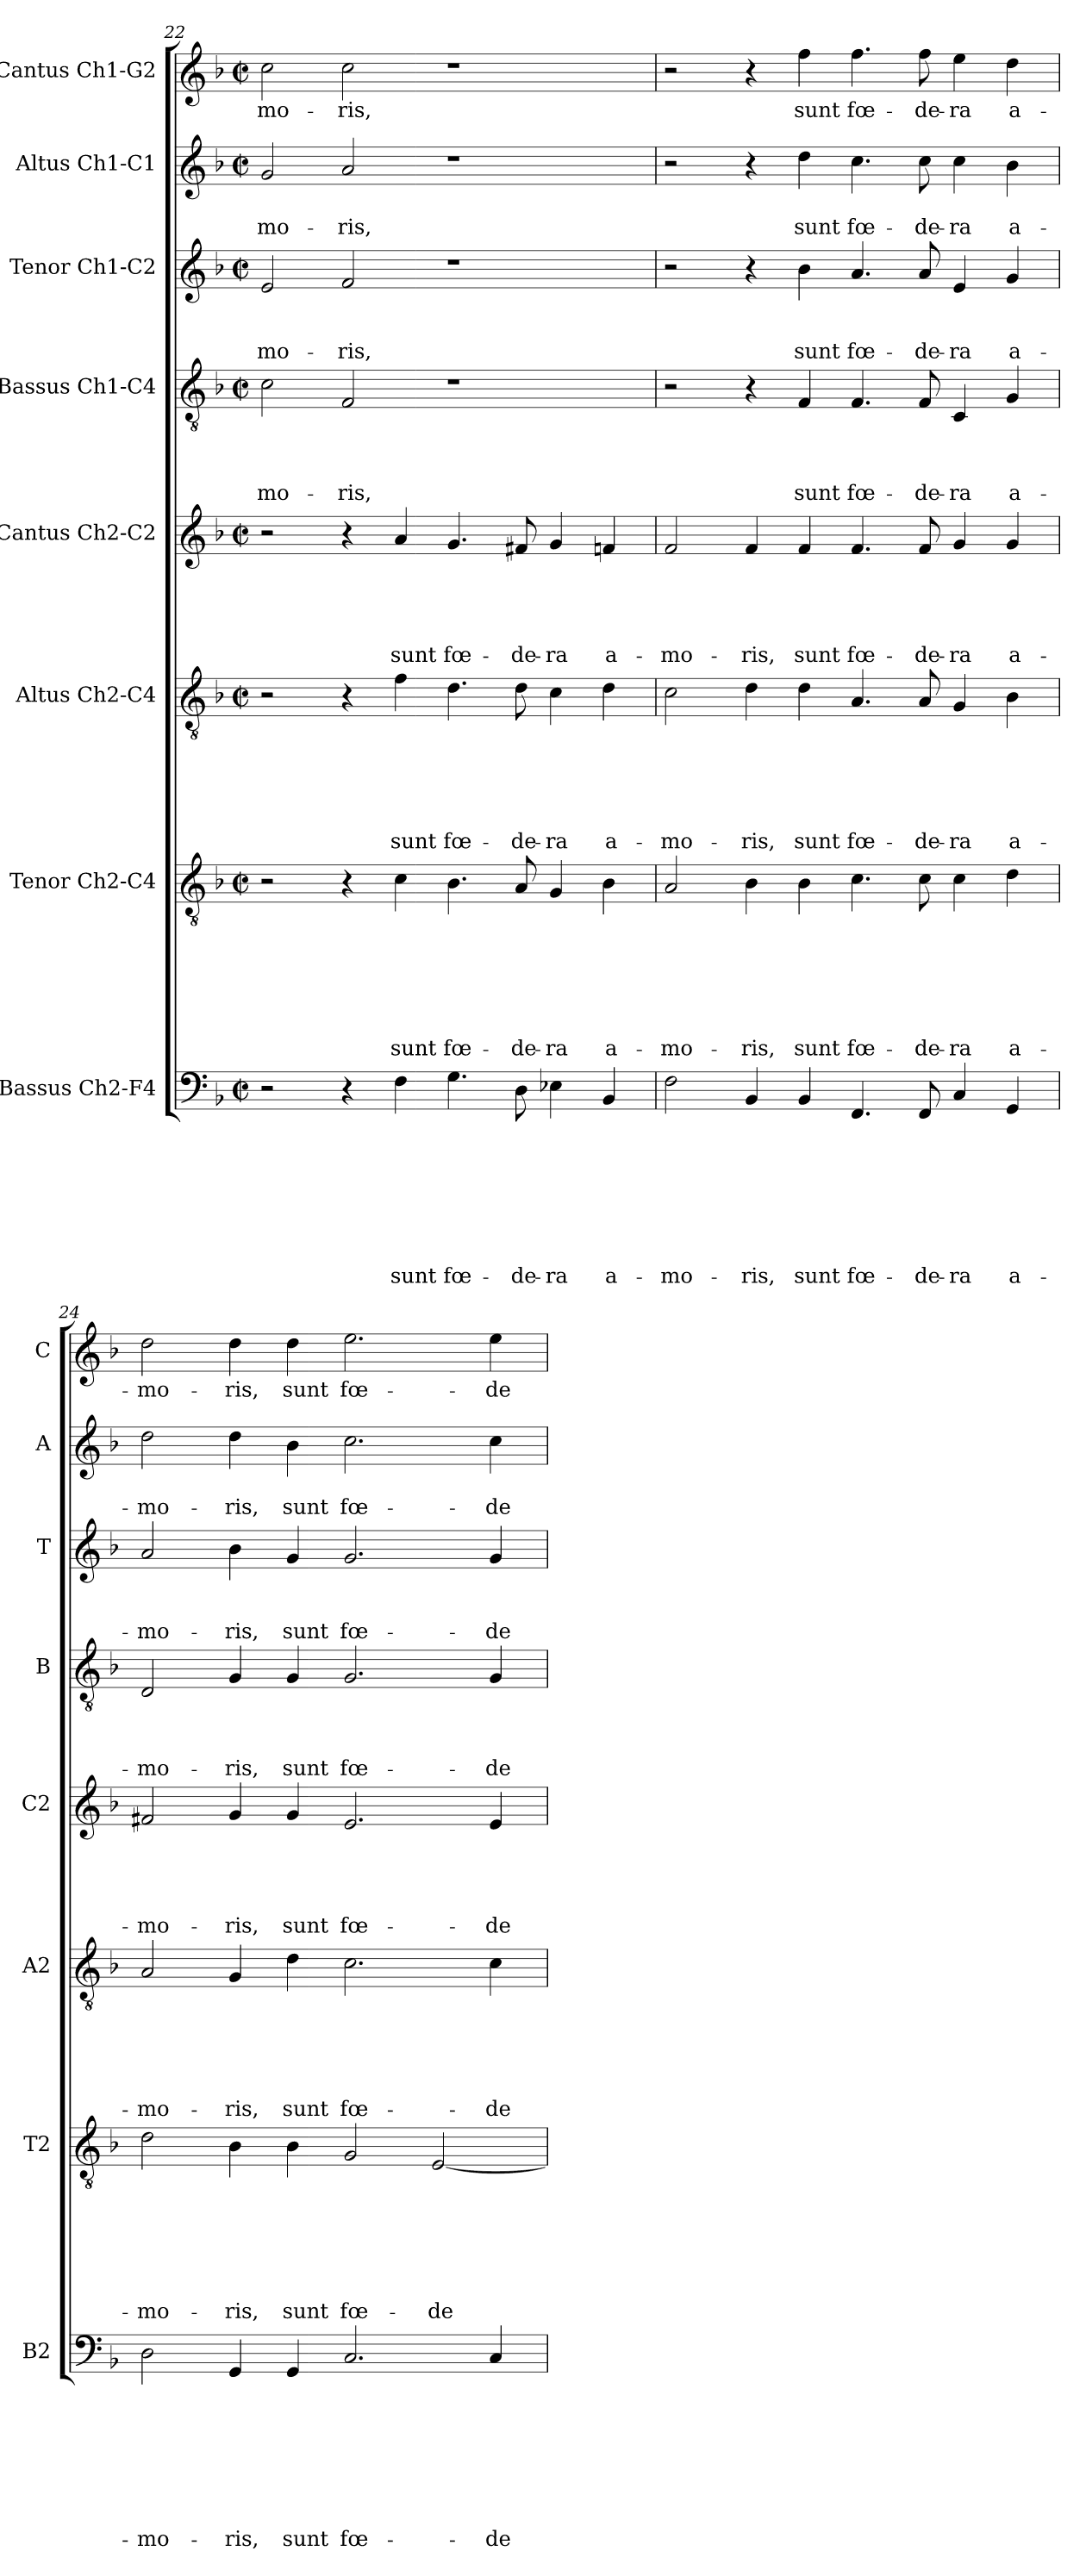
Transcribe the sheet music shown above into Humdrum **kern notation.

**kern	**text	**text	**text	**text	**text	**text	**text	**text	**kern	**text	**text	**text	**text	**text	**text	**text	**kern	**text	**text	**text	**text	**text	**text	**kern	**text	**text	**text	**text	**text	**kern	**text	**text	**text	**text	**kern	**text	**text	**text	**kern	**text	**text	**kern	**text
*part8	*part8	*part8	*part8	*part8	*part8	*part8	*part8	*part8	*part7	*part7	*part7	*part7	*part7	*part7	*part7	*part7	*part6	*part6	*part6	*part6	*part6	*part6	*part6	*part5	*part5	*part5	*part5	*part5	*part5	*part4	*part4	*part4	*part4	*part4	*part3	*part3	*part3	*part3	*part2	*part2	*part2	*part1	*part1
*staff8	*staff8	*staff8	*staff8	*staff8	*staff8	*staff8	*staff8	*staff8	*staff7	*staff7	*staff7	*staff7	*staff7	*staff7	*staff7	*staff7	*staff6	*staff6	*staff6	*staff6	*staff6	*staff6	*staff6	*staff5	*staff5	*staff5	*staff5	*staff5	*staff5	*staff4	*staff4	*staff4	*staff4	*staff4	*staff3	*staff3	*staff3	*staff3	*staff2	*staff2	*staff2	*staff1	*staff1
*I"Bassus Ch2-F4	*	*	*	*	*	*	*	*	*I"Tenor Ch2-C4	*	*	*	*	*	*	*	*I"Altus Ch2-C4	*	*	*	*	*	*	*I"Cantus Ch2-C2	*	*	*	*	*	*I"Bassus Ch1-C4	*	*	*	*	*I"Tenor Ch1-C2	*	*	*	*I"Altus Ch1-C1	*	*	*I"Cantus Ch1-G2	*
*I'B2	*	*	*	*	*	*	*	*	*I'T2	*	*	*	*	*	*	*	*I'A2	*	*	*	*	*	*	*I'C2	*	*	*	*	*	*I'B	*	*	*	*	*I'T	*	*	*	*I'A	*	*	*I'C	*
*clefF4	*	*	*	*	*	*	*	*	*clefGv2	*	*	*	*	*	*	*	*clefGv2	*	*	*	*	*	*	*clefG2	*	*	*	*	*	*clefGv2	*	*	*	*	*clefG2	*	*	*	*clefG2	*	*	*clefG2	*
*k[b-]	*	*	*	*	*	*	*	*	*k[b-]	*	*	*	*	*	*	*	*k[b-]	*	*	*	*	*	*	*k[b-]	*	*	*	*	*	*k[b-]	*	*	*	*	*k[b-]	*	*	*	*k[b-]	*	*	*k[b-]	*
*F:	*	*	*	*	*	*	*	*	*F:	*	*	*	*	*	*	*	*F:	*	*	*	*	*	*	*F:	*	*	*	*	*	*F:	*	*	*	*	*F:	*	*	*	*F:	*	*	*F:	*
*M2/2	*	*	*	*	*	*	*	*	*M2/2	*	*	*	*	*	*	*	*M2/2	*	*	*	*	*	*	*M2/2	*	*	*	*	*	*M2/2	*	*	*	*	*M2/2	*	*	*	*M2/2	*	*	*M2/2	*
*met(c|)	*	*	*	*	*	*	*	*	*met(c|)	*	*	*	*	*	*	*	*met(c|)	*	*	*	*	*	*	*met(c|)	*	*	*	*	*	*met(c|)	*	*	*	*	*met(c|)	*	*	*	*met(c|)	*	*	*met(c|)	*
=22	=22	=22	=22	=22	=22	=22	=22	=22	=22	=22	=22	=22	=22	=22	=22	=22	=22	=22	=22	=22	=22	=22	=22	=22	=22	=22	=22	=22	=22	=22	=22	=22	=22	=22	=22	=22	=22	=22	=22	=22	=22	=22	=22
!	!	!	!	!	!	!	!	!	!	!	!	!	!	!	!	!	!	!	!	!	!	!	!	!	!	!	!	!	!	!	!	!	!	!LO:LY:b	!	!	!	!LO:LY:b	!	!	!LO:LY:b	!	!LO:LY:b
2r	.	.	.	.	.	.	.	.	2r	.	.	.	.	.	.	.	2r	.	.	.	.	.	.	2r	.	.	.	.	.	2c\	.	.	.	-mo-	2e/	.	.	-mo-	2g/	.	-mo-	2cc\	-mo-
!	!	!	!	!	!	!	!	!	!	!	!	!	!	!	!	!	!	!	!	!	!	!	!	!	!	!	!	!	!	!	!	!	!	!LO:LY:b	!	!	!	!LO:LY:b	!	!	!LO:LY:b	!	!LO:LY:b
4r	.	.	.	.	.	.	.	.	4r	.	.	.	.	.	.	.	4r	.	.	.	.	.	.	4r	.	.	.	.	.	2F/	.	.	.	-ris,	2f/	.	.	-ris,	2a/	.	-ris,	2cc\	-ris,
!	!	!	!	!	!	!	!	!LO:LY:b	!	!	!	!	!	!	!	!LO:LY:b	!	!	!	!	!	!	!LO:LY:b	!	!	!	!	!	!LO:LY:b	!	!	!	!	!	!	!	!	!	!	!	!	!	!
4F\	.	.	.	.	.	.	.	sunt	4c\	.	.	.	.	.	.	sunt	4f\	.	.	.	.	.	sunt	4a/	.	.	.	.	sunt	.	.	.	.	.	.	.	.	.	.	.	.	.	.
!	!	!	!	!	!	!	!	!LO:LY:b	!	!	!	!	!	!	!	!LO:LY:b	!	!	!	!	!	!	!LO:LY:b	!	!	!	!	!	!LO:LY:b	!	!	!	!	!	!	!	!	!	!	!	!	!	!
4.G\	.	.	.	.	.	.	.	fœ-	4.B-\	.	.	.	.	.	.	fœ-	4.d\	.	.	.	.	.	fœ-	4.g/	.	.	.	.	fœ-	1r	.	.	.	.	1r	.	.	.	1r	.	.	1r	.
!	!	!	!	!	!	!	!	!LO:LY:b	!	!	!	!	!	!	!	!LO:LY:b	!	!	!	!	!	!	!LO:LY:b	!	!	!	!	!	!LO:LY:b	!	!	!	!	!	!	!	!	!	!	!	!	!	!
8D\	.	.	.	.	.	.	.	-de-	8A/	.	.	.	.	.	.	-de-	8d\	.	.	.	.	.	-de-	8f#X/	.	.	.	.	-de-	.	.	.	.	.	.	.	.	.	.	.	.	.	.
!	!	!	!	!	!	!	!	!LO:LY:b	!	!	!	!	!	!	!	!LO:LY:b	!	!	!	!	!	!	!LO:LY:b	!	!	!	!	!	!LO:LY:b	!	!	!	!	!	!	!	!	!	!	!	!	!	!
4E-X\	.	.	.	.	.	.	.	-ra	4G/	.	.	.	.	.	.	-ra	4c\	.	.	.	.	.	-ra	4g/	.	.	.	.	-ra	.	.	.	.	.	.	.	.	.	.	.	.	.	.
!	!	!	!	!	!	!	!	!LO:LY:b	!	!	!	!	!	!	!	!LO:LY:b	!	!	!	!	!	!	!LO:LY:b	!	!	!	!	!	!LO:LY:b	!	!	!	!	!	!	!	!	!	!	!	!	!	!
4BB-/	.	.	.	.	.	.	.	a-	4B-\	.	.	.	.	.	.	a-	4d\	.	.	.	.	.	a-	4fn/	.	.	.	.	a-	.	.	.	.	.	.	.	.	.	.	.	.	.	.
!!LO:LB:g=z
=23	=23	=23	=23	=23	=23	=23	=23	=23	=23	=23	=23	=23	=23	=23	=23	=23	=23	=23	=23	=23	=23	=23	=23	=23	=23	=23	=23	=23	=23	=23	=23	=23	=23	=23	=23	=23	=23	=23	=23	=23	=23	=23	=23
!	!	!	!	!	!	!	!	!LO:LY:b	!	!	!	!	!	!	!	!LO:LY:b	!	!	!	!	!	!	!LO:LY:b	!	!	!	!	!	!LO:LY:b	!	!	!	!	!	!	!	!	!	!	!	!	!	!
2F\	.	.	.	.	.	.	.	-mo-	2A/	.	.	.	.	.	.	-mo-	2c\	.	.	.	.	.	-mo-	2f/	.	.	.	.	-mo-	2r	.	.	.	.	2r	.	.	.	2r	.	.	2r	.
!	!	!	!	!	!	!	!	!LO:LY:b	!	!	!	!	!	!	!	!LO:LY:b	!	!	!	!	!	!	!LO:LY:b	!	!	!	!	!	!LO:LY:b	!	!	!	!	!	!	!	!	!	!	!	!	!	!
4BB-/	.	.	.	.	.	.	.	-ris,	4B-\	.	.	.	.	.	.	-ris,	4d\	.	.	.	.	.	-ris,	4f/	.	.	.	.	-ris,	4r	.	.	.	.	4r	.	.	.	4r	.	.	4r	.
!	!	!	!	!	!	!	!	!LO:LY:b	!	!	!	!	!	!	!	!LO:LY:b	!	!	!	!	!	!	!LO:LY:b	!	!	!	!	!	!LO:LY:b	!	!	!	!	!LO:LY:b	!	!	!	!LO:LY:b	!	!	!LO:LY:b	!	!LO:LY:b
4BB-/	.	.	.	.	.	.	.	sunt	4B-\	.	.	.	.	.	.	sunt	4d\	.	.	.	.	.	sunt	4f/	.	.	.	.	sunt	4F/	.	.	.	sunt	4b-\	.	.	sunt	4dd\	.	sunt	4ff\	sunt
!	!	!	!	!	!	!	!	!LO:LY:b	!	!	!	!	!	!	!	!LO:LY:b	!	!	!	!	!	!	!LO:LY:b	!	!	!	!	!	!LO:LY:b	!	!	!	!	!LO:LY:b	!	!	!	!LO:LY:b	!	!	!LO:LY:b	!	!LO:LY:b
4.FF/	.	.	.	.	.	.	.	fœ-	4.c\	.	.	.	.	.	.	fœ-	4.A/	.	.	.	.	.	fœ-	4.f/	.	.	.	.	fœ-	4.F/	.	.	.	fœ-	4.a/	.	.	fœ-	4.cc\	.	fœ-	4.ff\	fœ-
!	!	!	!	!	!	!	!	!LO:LY:b	!	!	!	!	!	!	!	!LO:LY:b	!	!	!	!	!	!	!LO:LY:b	!	!	!	!	!	!LO:LY:b	!	!	!	!	!LO:LY:b	!	!	!	!LO:LY:b	!	!	!LO:LY:b	!	!LO:LY:b
8FF/	.	.	.	.	.	.	.	-de-	8c\	.	.	.	.	.	.	-de-	8A/	.	.	.	.	.	-de-	8f/	.	.	.	.	-de-	8F/	.	.	.	-de-	8a/	.	.	-de-	8cc\	.	-de-	8ff\	-de-
!	!	!	!	!	!	!	!	!LO:LY:b	!	!	!	!	!	!	!	!LO:LY:b	!	!	!	!	!	!	!LO:LY:b	!	!	!	!	!	!LO:LY:b	!	!	!	!	!LO:LY:b	!	!	!	!LO:LY:b	!	!	!LO:LY:b	!	!LO:LY:b
4C/	.	.	.	.	.	.	.	-ra	4c\	.	.	.	.	.	.	-ra	4G/	.	.	.	.	.	-ra	4g/	.	.	.	.	-ra	4C/	.	.	.	-ra	4e/	.	.	-ra	4cc\	.	-ra	4ee\	-ra
!	!	!	!	!	!	!	!	!LO:LY:b	!	!	!	!	!	!	!	!LO:LY:b	!	!	!	!	!	!	!LO:LY:b	!	!	!	!	!	!LO:LY:b	!	!	!	!	!LO:LY:b	!	!	!	!LO:LY:b	!	!	!LO:LY:b	!	!LO:LY:b
4GG/	.	.	.	.	.	.	.	a-	4d\	.	.	.	.	.	.	a-	4B-\	.	.	.	.	.	a-	4g/	.	.	.	.	a-	4G/	.	.	.	a-	4g/	.	.	a-	4b-\	.	a-	4dd\	a-
=24	=24	=24	=24	=24	=24	=24	=24	=24	=24	=24	=24	=24	=24	=24	=24	=24	=24	=24	=24	=24	=24	=24	=24	=24	=24	=24	=24	=24	=24	=24	=24	=24	=24	=24	=24	=24	=24	=24	=24	=24	=24	=24	=24
!	!	!	!	!	!	!	!	!LO:LY:b	!	!	!	!	!	!	!	!LO:LY:b	!	!	!	!	!	!	!LO:LY:b	!	!	!	!	!	!LO:LY:b	!	!	!	!	!LO:LY:b	!	!	!	!LO:LY:b	!	!	!LO:LY:b	!	!LO:LY:b
2D\	.	.	.	.	.	.	.	-mo-	2d\	.	.	.	.	.	.	-mo-	2A/	.	.	.	.	.	-mo-	2f#X/	.	.	.	.	-mo-	2D/	.	.	.	-mo-	2a/	.	.	-mo-	2dd\	.	-mo-	2dd\	-mo-
!	!	!	!	!	!	!	!	!LO:LY:b	!	!	!	!	!	!	!	!LO:LY:b	!	!	!	!	!	!	!LO:LY:b	!	!	!	!	!	!LO:LY:b	!	!	!	!	!LO:LY:b	!	!	!	!LO:LY:b	!	!	!LO:LY:b	!	!LO:LY:b
4GG/	.	.	.	.	.	.	.	-ris,	4B-\	.	.	.	.	.	.	-ris,	4G/	.	.	.	.	.	-ris,	4g/	.	.	.	.	-ris,	4G/	.	.	.	-ris,	4b-\	.	.	-ris,	4dd\	.	-ris,	4dd\	-ris,
!	!	!	!	!	!	!	!	!LO:LY:b	!	!	!	!	!	!	!	!LO:LY:b	!	!	!	!	!	!	!LO:LY:b	!	!	!	!	!	!LO:LY:b	!	!	!	!	!LO:LY:b	!	!	!	!LO:LY:b	!	!	!LO:LY:b	!	!LO:LY:b
4GG/	.	.	.	.	.	.	.	sunt	4B-\	.	.	.	.	.	.	sunt	4d\	.	.	.	.	.	sunt	4g/	.	.	.	.	sunt	4G/	.	.	.	sunt	4g/	.	.	sunt	4b-\	.	sunt	4dd\	sunt
!	!	!	!	!	!	!	!	!LO:LY:b	!	!	!	!	!	!	!	!LO:LY:b	!	!	!	!	!	!	!LO:LY:b	!	!	!	!	!	!LO:LY:b	!	!	!	!	!LO:LY:b	!	!	!	!LO:LY:b	!	!	!LO:LY:b	!	!LO:LY:b
2.C/	.	.	.	.	.	.	.	fœ-	2G/	.	.	.	.	.	.	fœ-	2.c\	.	.	.	.	.	fœ-	2.e/	.	.	.	.	fœ-	2.G/	.	.	.	fœ-	2.g/	.	.	fœ-	2.cc\	.	fœ-	2.ee\	fœ-
!	!	!	!	!	!	!	!	!	!	!	!	!	!	!	!	!LO:LY:b	!	!	!	!	!	!	!	!	!	!	!	!	!	!	!	!	!	!	!	!	!	!	!	!	!	!	!
.	.	.	.	.	.	.	.	.	[2E/	.	.	.	.	.	.	-de-	.	.	.	.	.	.	.	.	.	.	.	.	.	.	.	.	.	.	.	.	.	.	.	.	.	.	.
!	!	!	!	!	!	!	!	!LO:LY:b	!	!	!	!	!	!	!	!	!	!	!	!	!	!	!LO:LY:b	!	!	!	!	!	!LO:LY:b	!	!	!	!	!LO:LY:b	!	!	!	!LO:LY:b	!	!	!LO:LY:b	!	!LO:LY:b
4C/	.	.	.	.	.	.	.	-de-	.	.	.	.	.	.	.	.	4c\	.	.	.	.	.	-de-	4e/	.	.	.	.	-de-	4G/	.	.	.	-de-	4g/	.	.	-de-	4cc\	.	-de-	4ee\	-de-
=	=	=	=	=	=	=	=	=	=	=	=	=	=	=	=	=	=	=	=	=	=	=	=	=	=	=	=	=	=	=	=	=	=	=	=	=	=	=	=	=	=	=	=
*-	*-	*-	*-	*-	*-	*-	*-	*-	*-	*-	*-	*-	*-	*-	*-	*-	*-	*-	*-	*-	*-	*-	*-	*-	*-	*-	*-	*-	*-	*-	*-	*-	*-	*-	*-	*-	*-	*-	*-	*-	*-	*-	*-
